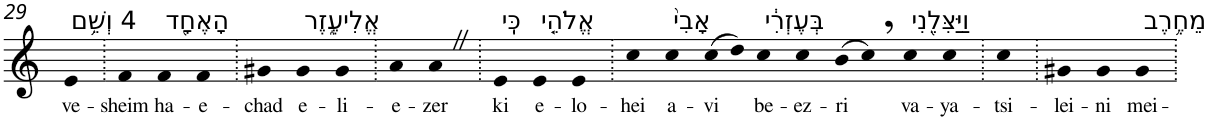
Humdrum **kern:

**kern	**text
*part1	*part1
*staff1	*staff1
*I"Piano	*
*I'Pno	*
!!LO:PB:g=z
*clefG2	*
*k[]	*
=29	=29
!LO:TX:a:t=4 וְשֵׁ֥ם	!
!	!LO:LY:b
4e	ve-
=30.	=30.
!	!LO:LY:b
4f	-sheim
!LO:TX:a:t=הָאֶחָ֖ד	!
!	!LO:LY:b
4f	ha-
!	!LO:LY:b
4f	-e-
=31.	=31.
!	!LO:LY:b
4g#X	-chad
!LO:TX:a:t=אֱלִיעֶ֑זֶר	!
!	!LO:LY:b
4g#	e-
!	!LO:LY:b
4g#	-li-
=32.	=32.
!	!LO:LY:b
4a	-e-
!	!LO:LY:b
4aZ	-zer
=33.	=33.
!LO:TX:a:t=כִּֽי	!
!	!LO:LY:b
4e	ki
!LO:TX:a:t=אֱלֹהֵ֤י	!
!	!LO:LY:b
4e	e-
!	!LO:LY:b
4e	-lo-
=34.	=34.
!	!LO:LY:b
4cc	-hei
!LO:TX:a:t=אָבִי֙	!
!	!LO:LY:b
4cc	a-
!	!LO:LY:b
(>8cc	-vi
8dd)	.
!LO:TX:a:t=בְּעֶזְרִ֔י	!
!	!LO:LY:b
4cc	be-
!	!LO:LY:b
4cc	-ez-
!	!LO:LY:b
(>8b	-ri
8cc,)	.
!LO:TX:a:t=וַיַּצִּלֵ֖נִי	!
!	!LO:LY:b
4cc	va-
!	!LO:LY:b
4cc	-ya-
=35.	=35.
!	!LO:LY:b
4cc	-tsi-
=36.	=36.
!	!LO:LY:b
4g#X	-lei-
!	!LO:LY:b
4g#	-ni
!LO:TX:a:t=מֵחֶ֥רֶב	!
!	!LO:LY:b
4g#	mei-
=.	=.
*-	*-
